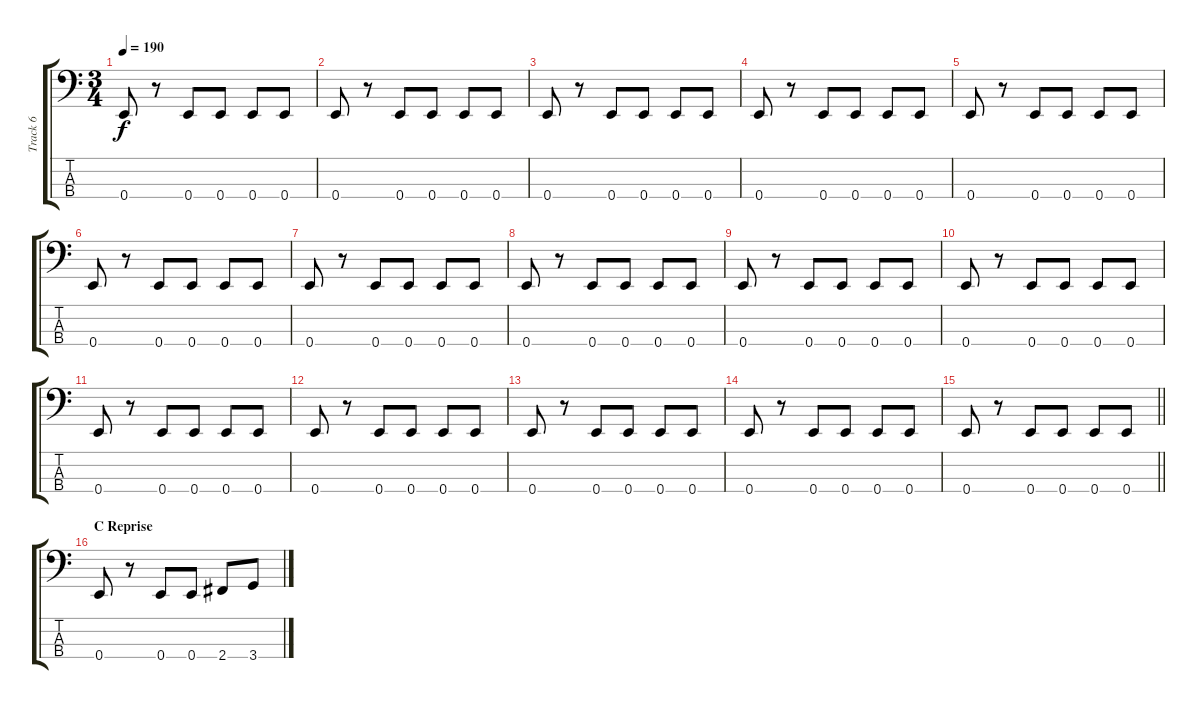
\track ("Track 6" "Track 6") {instrument electricbassfinger}
\staff {score tabs}
\tuning (G2 D2 A1 E1) {hide}
\ts (3 4)
\tempo 190
\clef f4
\ks c
0.4.8{dy f} r.8 0.4.8 0.4.8 0.4.8 0.4.8 |
0.4.8 r.8 0.4.8 0.4.8 0.4.8 0.4.8 |
0.4.8 r.8 0.4.8 0.4.8 0.4.8 0.4.8 |
0.4.8 r.8 0.4.8 0.4.8 0.4.8 0.4.8 |
0.4.8 r.8 0.4.8 0.4.8 0.4.8 0.4.8 |
0.4.8 r.8 0.4.8 0.4.8 0.4.8 0.4.8 |
0.4.8 r.8 0.4.8 0.4.8 0.4.8 0.4.8 |
0.4.8 r.8 0.4.8 0.4.8 0.4.8 0.4.8 |
0.4.8 r.8 0.4.8 0.4.8 0.4.8 0.4.8 |
0.4.8 r.8 0.4.8 0.4.8 0.4.8 0.4.8 |
0.4.8 r.8 0.4.8 0.4.8 0.4.8 0.4.8 |
0.4.8 r.8 0.4.8 0.4.8 0.4.8 0.4.8 |
0.4.8 r.8 0.4.8 0.4.8 0.4.8 0.4.8 |
0.4.8 r.8 0.4.8 0.4.8 0.4.8 0.4.8 |
\barLineRight lightlight
0.4.8 r.8 0.4.8 0.4.8 0.4.8 0.4.8 |
\section ("" "C Reprise")
0.4.8 r.8 0.4.8 0.4.8 2.4.8 3.4.8
